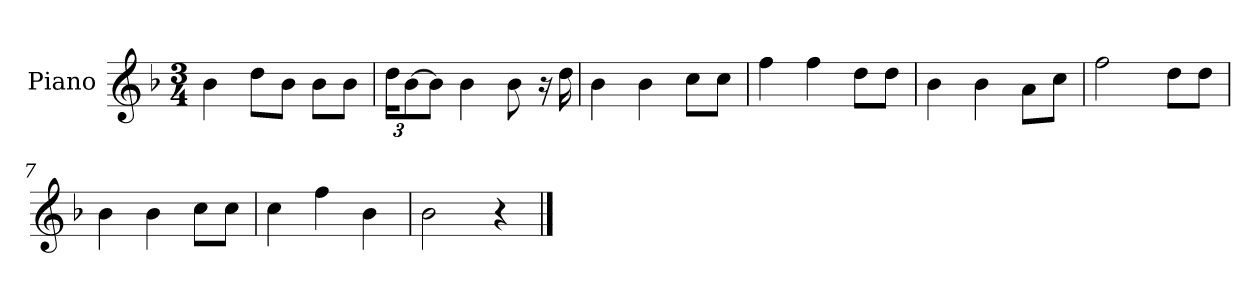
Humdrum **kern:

**kern
*part1
*staff1
*I"Piano
*I'P-no
*clefG2
*k[b-]
*M3/4
*MM178
=1
4b-\
8dd\L
8b-\J
8b-\L
8b-\J
=2
*Xbrackettup
24dd\KL
[12b-\
8b-\J]
4b-\
8b-\
16r
16dd\
=3
4b-\
4b-\
8cc\L
8cc\J
=4
4ff\
4ff\
8dd\L
8dd\J
=5
4b-\
4b-\
8a\L
8cc\J
=6
2ff\
8dd\L
8dd\J
=7
4b-\
4b-\
8cc\L
8cc\J
=8
4cc\
4ff\
4b-\
!!LO:LB:g=z
=9
2b-\
4r
==
*-
